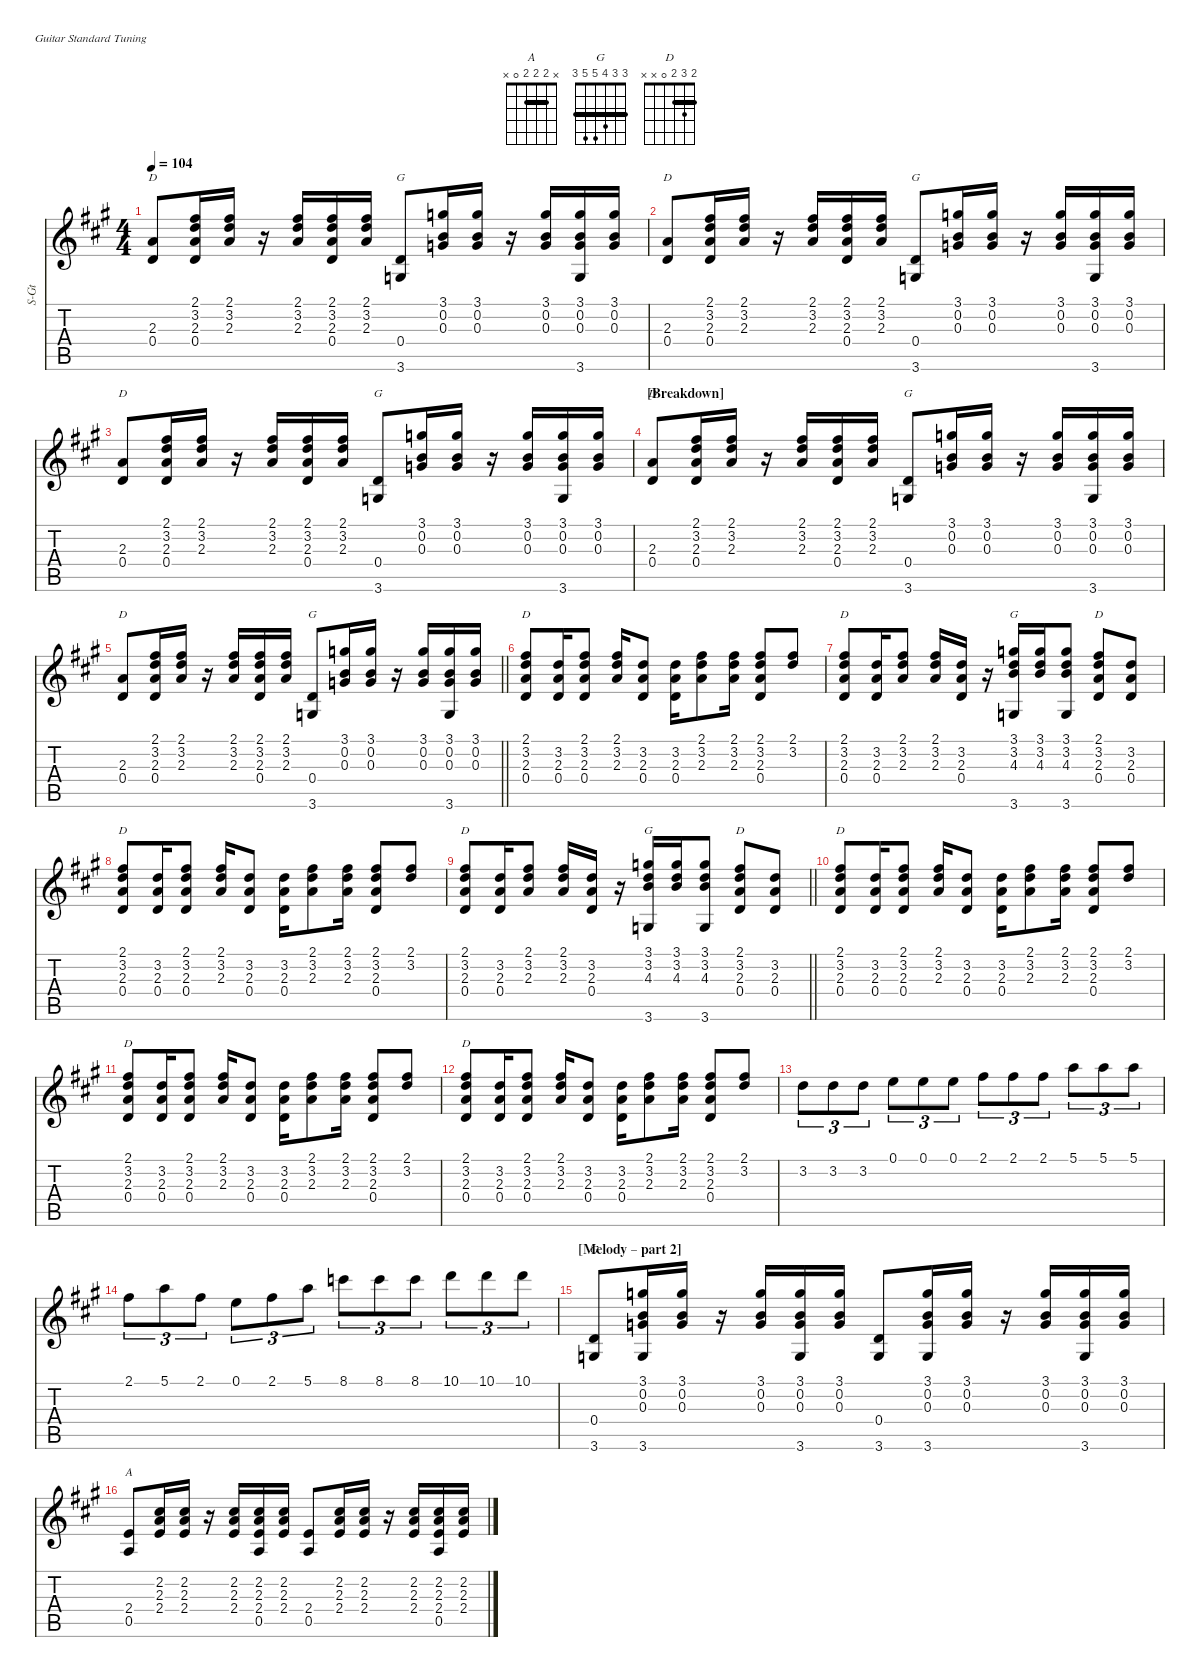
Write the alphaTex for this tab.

\hideDynamics
\bracketExtendMode nobrackets
\otherSystemsTrackNameOrientation horizontal
\track ("Acoustic Guitar" "S-Gt") {instrument acousticguitarsteel}
\staff {score tabs}
\tuning (E4 B3 G3 D3 A2 E2)
\chord ("A" x 2 2 2 0 x) {showfingering false barre (2 2)}
\chord ("G" 3 0 0 0 x 3) {showfingering false}
\chord ("D" 2 3 2 0 x x) {showfingering false barre 2}
\chord ("G" 3 3 4 5 5 3) {showfingering false barre (3 3)}
\ts (4 4)
\tempo 104
\clef g2
\ks a
(2.3{acc forcenatural} 0.4{acc forcenatural}).8{ch "D" dy f beam Up} (2.1{acc #} 3.2{acc forcenatural} 2.3{acc forcenatural} 0.4{acc forcenatural}).16{beam Up} (2.1{acc #} 3.2{acc forcenatural} 2.3{acc forcenatural}).16{beam Up} r.16{beam Up} (2.1{acc #} 3.2{acc forcenatural} 2.3{acc forcenatural}).16{beam Down} (2.1{acc #} 3.2{acc forcenatural} 2.3{acc forcenatural} 0.4{acc forcenatural}).16{beam Down} (2.1{acc #} 3.2{acc forcenatural} 2.3{acc forcenatural}).16{beam Down} (0.4{acc forcenatural} 3.6{acc forcenatural}).8{ch "G" beam Up} (3.1{acc forcenatural} 0.2{acc forcenatural} 0.3{acc forcenatural}).16{beam Up} (3.1{acc forcenatural} 0.2{acc forcenatural} 0.3{acc forcenatural}).16{beam Up} r.16{beam Up} (3.1{acc forcenatural} 0.2{acc forcenatural} 0.3{acc forcenatural}).16{beam Down} (3.1{acc forcenatural} 0.2{acc forcenatural} 0.3{acc forcenatural} 3.6{acc forcenatural}).16{beam Down} (3.1{acc forcenatural} 0.2{acc forcenatural} 0.3{acc forcenatural}).16{beam Down} |
(2.3{acc forcenatural} 0.4{acc forcenatural}).8{ch "D" beam Up} (2.1{acc #} 3.2{acc forcenatural} 2.3{acc forcenatural} 0.4{acc forcenatural}).16{beam Up} (2.1{acc #} 3.2{acc forcenatural} 2.3{acc forcenatural}).16{beam Up} r.16{beam Up} (2.1{acc #} 3.2{acc forcenatural} 2.3{acc forcenatural}).16{beam Down} (2.1{acc #} 3.2{acc forcenatural} 2.3{acc forcenatural} 0.4{acc forcenatural}).16{beam Down} (2.1{acc #} 3.2{acc forcenatural} 2.3{acc forcenatural}).16{beam Down} (0.4{acc forcenatural} 3.6{acc forcenatural}).8{ch "G" beam Up} (3.1{acc forcenatural} 0.2{acc forcenatural} 0.3{acc forcenatural}).16{beam Up} (3.1{acc forcenatural} 0.2{acc forcenatural} 0.3{acc forcenatural}).16{beam Up} r.16{beam Up} (3.1{acc forcenatural} 0.2{acc forcenatural} 0.3{acc forcenatural}).16{beam Down} (3.1{acc forcenatural} 0.2{acc forcenatural} 0.3{acc forcenatural} 3.6{acc forcenatural}).16{beam Down} (3.1{acc forcenatural} 0.2{acc forcenatural} 0.3{acc forcenatural}).16{beam Down} |
(2.3{acc forcenatural} 0.4{acc forcenatural}).8{ch "D" beam Up} (2.1{acc #} 3.2{acc forcenatural} 2.3{acc forcenatural} 0.4{acc forcenatural}).16{beam Up} (2.1{acc #} 3.2{acc forcenatural} 2.3{acc forcenatural}).16{beam Up} r.16{beam Up} (2.1{acc #} 3.2{acc forcenatural} 2.3{acc forcenatural}).16{beam Down} (2.1{acc #} 3.2{acc forcenatural} 2.3{acc forcenatural} 0.4{acc forcenatural}).16{beam Down} (2.1{acc #} 3.2{acc forcenatural} 2.3{acc forcenatural}).16{beam Down} (0.4{acc forcenatural} 3.6{acc forcenatural}).8{ch "G" beam Up} (3.1{acc forcenatural} 0.2{acc forcenatural} 0.3{acc forcenatural}).16{beam Up} (3.1{acc forcenatural} 0.2{acc forcenatural} 0.3{acc forcenatural}).16{beam Up} r.16{beam Up} (3.1{acc forcenatural} 0.2{acc forcenatural} 0.3{acc forcenatural}).16{beam Down} (3.1{acc forcenatural} 0.2{acc forcenatural} 0.3{acc forcenatural} 3.6{acc forcenatural}).16{beam Down} (3.1{acc forcenatural} 0.2{acc forcenatural} 0.3{acc forcenatural}).16{beam Down} |
\section ("" "[Breakdown]")
(2.3{acc forcenatural} 0.4{acc forcenatural}).8{ch "D" beam Up} (2.1{acc #} 3.2{acc forcenatural} 2.3{acc forcenatural} 0.4{acc forcenatural}).16{beam Up} (2.1{acc #} 3.2{acc forcenatural} 2.3{acc forcenatural}).16{beam Up} r.16{beam Up} (2.1{acc #} 3.2{acc forcenatural} 2.3{acc forcenatural}).16{beam Down} (2.1{acc #} 3.2{acc forcenatural} 2.3{acc forcenatural} 0.4{acc forcenatural}).16{beam Down} (2.1{acc #} 3.2{acc forcenatural} 2.3{acc forcenatural}).16{beam Down} (0.4{acc forcenatural} 3.6{acc forcenatural}).8{ch "G" beam Up} (3.1{acc forcenatural} 0.2{acc forcenatural} 0.3{acc forcenatural}).16{beam Up} (3.1{acc forcenatural} 0.2{acc forcenatural} 0.3{acc forcenatural}).16{beam Up} r.16{beam Up} (3.1{acc forcenatural} 0.2{acc forcenatural} 0.3{acc forcenatural}).16{beam Down} (3.1{acc forcenatural} 0.2{acc forcenatural} 0.3{acc forcenatural} 3.6{acc forcenatural}).16{beam Down} (3.1{acc forcenatural} 0.2{acc forcenatural} 0.3{acc forcenatural}).16{beam Down} |
\barLineRight lightlight
(2.3{acc forcenatural} 0.4{acc forcenatural}).8{ch "D" beam Up} (2.1{acc #} 3.2{acc forcenatural} 2.3{acc forcenatural} 0.4{acc forcenatural}).16{beam Up} (2.1{acc #} 3.2{acc forcenatural} 2.3{acc forcenatural}).16{beam Up} r.16{beam Up} (2.1{acc #} 3.2{acc forcenatural} 2.3{acc forcenatural}).16{beam Down} (2.1{acc #} 3.2{acc forcenatural} 2.3{acc forcenatural} 0.4{acc forcenatural}).16{beam Down} (2.1{acc #} 3.2{acc forcenatural} 2.3{acc forcenatural}).16{beam Down} (0.4{acc forcenatural} 3.6{acc forcenatural}).8{ch "G" beam Up} (3.1{acc forcenatural} 0.2{acc forcenatural} 0.3{acc forcenatural}).16{beam Up} (3.1{acc forcenatural} 0.2{acc forcenatural} 0.3{acc forcenatural}).16{beam Up} r.16{beam Up} (3.1{acc forcenatural} 0.2{acc forcenatural} 0.3{acc forcenatural}).16{beam Down} (3.1{acc forcenatural} 0.2{acc forcenatural} 0.3{acc forcenatural} 3.6{acc forcenatural}).16{beam Down} (3.1{acc forcenatural} 0.2{acc forcenatural} 0.3{acc forcenatural}).16{beam Down} |
(2.1{acc #} 3.2{acc forcenatural} 2.3{acc forcenatural} 0.4{acc forcenatural}).8{ch "D" beam Up} (3.2{acc forcenatural} 2.3{acc forcenatural} 0.4{acc forcenatural}).16{beam Up} (2.1{acc #} 3.2{acc forcenatural} 2.3{acc forcenatural} 0.4{acc forcenatural}).8{beam Up} (2.1{acc #} 3.2{acc forcenatural} 2.3{acc forcenatural}).16{beam Up} (3.2{acc forcenatural} 2.3{acc forcenatural} 0.4{acc forcenatural}).8{beam Up} (3.2{acc forcenatural} 2.3{acc forcenatural} 0.4{acc forcenatural}).16{beam Down} (2.1{acc #} 3.2{acc forcenatural} 2.3{acc forcenatural}).8{beam Down} (2.1{acc #} 3.2{acc forcenatural} 2.3{acc forcenatural}).16{beam Down} (2.1{acc #} 3.2{acc forcenatural} 2.3{acc forcenatural} 0.4{acc forcenatural}).8{beam Up} (2.1{acc #} 3.2{acc forcenatural}).8{beam Up} |
(2.1{acc #} 3.2{acc forcenatural} 2.3{acc forcenatural} 0.4{acc forcenatural}).8{ch "D" beam Up} (3.2{acc forcenatural} 2.3{acc forcenatural} 0.4{acc forcenatural}).16{beam Up} (2.1{acc #} 3.2{acc forcenatural} 2.3{acc forcenatural}).8{beam Up} (2.1{acc #} 3.2{acc forcenatural} 2.3{acc forcenatural}).16{beam Up} (3.2{acc forcenatural} 2.3{acc forcenatural} 0.4{acc forcenatural}).16{beam Up} r.16{beam Up} (3.1{acc forcenatural} 3.2{acc forcenatural} 4.3{acc forcenatural} 3.6{acc forcenatural}).16{ch "G" beam Up} (3.1{acc forcenatural} 3.2{acc forcenatural} 4.3{acc forcenatural}).16{beam Up} (3.1{acc forcenatural} 3.2{acc forcenatural} 4.3{acc forcenatural} 3.6{acc forcenatural}).8{beam Up} (2.1{acc #} 3.2{acc forcenatural} 2.3{acc forcenatural} 0.4{acc forcenatural}).8{ch "D" beam Up} (3.2{acc forcenatural} 2.3{acc forcenatural} 0.4{acc forcenatural}).8{beam Up} |
(2.1{acc #} 3.2{acc forcenatural} 2.3{acc forcenatural} 0.4{acc forcenatural}).8{ch "D" beam Up} (3.2{acc forcenatural} 2.3{acc forcenatural} 0.4{acc forcenatural}).16{beam Up} (2.1{acc #} 3.2{acc forcenatural} 2.3{acc forcenatural} 0.4{acc forcenatural}).8{beam Up} (2.1{acc #} 3.2{acc forcenatural} 2.3{acc forcenatural}).16{beam Up} (3.2{acc forcenatural} 2.3{acc forcenatural} 0.4{acc forcenatural}).8{beam Up} (3.2{acc forcenatural} 2.3{acc forcenatural} 0.4{acc forcenatural}).16{beam Down} (2.1{acc #} 3.2{acc forcenatural} 2.3{acc forcenatural}).8{beam Down} (2.1{acc #} 3.2{acc forcenatural} 2.3{acc forcenatural}).16{beam Down} (2.1{acc #} 3.2{acc forcenatural} 2.3{acc forcenatural} 0.4{acc forcenatural}).8{beam Up} (2.1{acc #} 3.2{acc forcenatural}).8{beam Up} |
\barLineRight lightlight
(2.1{acc #} 3.2{acc forcenatural} 2.3{acc forcenatural} 0.4{acc forcenatural}).8{ch "D" beam Up} (3.2{acc forcenatural} 2.3{acc forcenatural} 0.4{acc forcenatural}).16{beam Up} (2.1{acc #} 3.2{acc forcenatural} 2.3{acc forcenatural}).8{beam Up} (2.1{acc #} 3.2{acc forcenatural} 2.3{acc forcenatural}).16{beam Up} (3.2{acc forcenatural} 2.3{acc forcenatural} 0.4{acc forcenatural}).16{beam Up} r.16{beam Up} (3.1{acc forcenatural} 3.2{acc forcenatural} 4.3{acc forcenatural} 3.6{acc forcenatural}).16{ch "G" beam Up} (3.1{acc forcenatural} 3.2{acc forcenatural} 4.3{acc forcenatural}).16{beam Up} (3.1{acc forcenatural} 3.2{acc forcenatural} 4.3{acc forcenatural} 3.6{acc forcenatural}).8{beam Up} (2.1{acc #} 3.2{acc forcenatural} 2.3{acc forcenatural} 0.4{acc forcenatural}).8{ch "D" beam Up} (3.2{acc forcenatural} 2.3{acc forcenatural} 0.4{acc forcenatural}).8{beam Up} |
(2.1{acc #} 3.2{acc forcenatural} 2.3{acc forcenatural} 0.4{acc forcenatural}).8{ch "D" beam Up} (3.2{acc forcenatural} 2.3{acc forcenatural} 0.4{acc forcenatural}).16{beam Up} (2.1{acc #} 3.2{acc forcenatural} 2.3{acc forcenatural} 0.4{acc forcenatural}).8{beam Up} (2.1{acc #} 3.2{acc forcenatural} 2.3{acc forcenatural}).16{beam Up} (3.2{acc forcenatural} 2.3{acc forcenatural} 0.4{acc forcenatural}).8{beam Up} (3.2{acc forcenatural} 2.3{acc forcenatural} 0.4{acc forcenatural}).16{beam Down} (2.1{acc #} 3.2{acc forcenatural} 2.3{acc forcenatural}).8{beam Down} (2.1{acc #} 3.2{acc forcenatural} 2.3{acc forcenatural}).16{beam Down} (2.1{acc #} 3.2{acc forcenatural} 2.3{acc forcenatural} 0.4{acc forcenatural}).8{beam Up} (2.1{acc #} 3.2{acc forcenatural}).8{beam Up} |
(2.1{acc #} 3.2{acc forcenatural} 2.3{acc forcenatural} 0.4{acc forcenatural}).8{ch "D" beam Up} (3.2{acc forcenatural} 2.3{acc forcenatural} 0.4{acc forcenatural}).16{beam Up} (2.1{acc #} 3.2{acc forcenatural} 2.3{acc forcenatural} 0.4{acc forcenatural}).8{beam Up} (2.1{acc #} 3.2{acc forcenatural} 2.3{acc forcenatural}).16{beam Up} (3.2{acc forcenatural} 2.3{acc forcenatural} 0.4{acc forcenatural}).8{beam Up} (3.2{acc forcenatural} 2.3{acc forcenatural} 0.4{acc forcenatural}).16{beam Down} (2.1{acc #} 3.2{acc forcenatural} 2.3{acc forcenatural}).8{beam Down} (2.1{acc #} 3.2{acc forcenatural} 2.3{acc forcenatural}).16{beam Down} (2.1{acc #} 3.2{acc forcenatural} 2.3{acc forcenatural} 0.4{acc forcenatural}).8{beam Up} (2.1{acc #} 3.2{acc forcenatural}).8{beam Up} |
(2.1{acc #} 3.2{acc forcenatural} 2.3{acc forcenatural} 0.4{acc forcenatural}).8{ch "D" beam Up} (3.2{acc forcenatural} 2.3{acc forcenatural} 0.4{acc forcenatural}).16{beam Up} (2.1{acc #} 3.2{acc forcenatural} 2.3{acc forcenatural} 0.4{acc forcenatural}).8{beam Up} (2.1{acc #} 3.2{acc forcenatural} 2.3{acc forcenatural}).16{beam Up} (3.2{acc forcenatural} 2.3{acc forcenatural} 0.4{acc forcenatural}).8{beam Up} (3.2{acc forcenatural} 2.3{acc forcenatural} 0.4{acc forcenatural}).16{beam Down} (2.1{acc #} 3.2{acc forcenatural} 2.3{acc forcenatural}).8{beam Down} (2.1{acc #} 3.2{acc forcenatural} 2.3{acc forcenatural}).16{beam Down} (2.1{acc #} 3.2{acc forcenatural} 2.3{acc forcenatural} 0.4{acc forcenatural}).8{beam Up} (2.1{acc #} 3.2{acc forcenatural}).8{beam Up} |
3.2{acc forcenatural}.8{tu (3 2) beam Down} 3.2{acc forcenatural}.8{tu (3 2) beam Down} 3.2{acc forcenatural}.8{tu (3 2) beam Down} 0.1{acc forcenatural}.8{tu (3 2) beam Down} 0.1{acc forcenatural}.8{tu (3 2) beam Down} 0.1{acc forcenatural}.8{tu (3 2) beam Down} 2.1{acc #}.8{tu (3 2) beam Down} 2.1{acc #}.8{tu (3 2) beam Down} 2.1{acc #}.8{tu (3 2) beam Down} 5.1{acc forcenatural}.8{tu (3 2) beam Down} 5.1{acc forcenatural}.8{tu (3 2) beam Down} 5.1{acc forcenatural}.8{tu (3 2) beam Down} |
2.1{acc #}.8{tu (3 2) beam Down} 5.1{acc forcenatural}.8{tu (3 2) beam Down} 2.1{acc #}.8{tu (3 2) beam Down} 0.1{acc forcenatural}.8{tu (3 2) beam Down} 2.1{acc #}.8{tu (3 2) beam Down} 5.1{acc forcenatural}.8{tu (3 2) beam Down} 8.1{acc forcenatural}.8{tu (3 2) beam Down} 8.1{acc forcenatural}.8{tu (3 2) beam Down} 8.1{acc forcenatural}.8{tu (3 2) beam Down} 10.1{acc forcenatural}.8{tu (3 2) beam Down} 10.1{acc forcenatural}.8{tu (3 2) beam Down} 10.1{acc forcenatural}.8{tu (3 2) beam Down} |
\section ("" "[Melody – part 2] ")
(0.4{acc forcenatural} 3.6{acc forcenatural}).8{ch "G" beam Up} (3.1{acc forcenatural} 0.2{acc forcenatural} 0.3{acc forcenatural} 3.6{acc forcenatural}).16{beam Up} (3.1{acc forcenatural} 0.2{acc forcenatural} 0.3{acc forcenatural}).16{beam Up} r.16{beam Up} (3.1{acc forcenatural} 0.2{acc forcenatural} 0.3{acc forcenatural}).16{beam Down} (3.1{acc forcenatural} 0.2{acc forcenatural} 0.3{acc forcenatural} 3.6{acc forcenatural}).16{beam Down} (3.1{acc forcenatural} 0.2{acc forcenatural} 0.3{acc forcenatural}).16{beam Down} (0.4{acc forcenatural} 3.6{acc forcenatural}).8{beam Up} (3.1{acc forcenatural} 0.2{acc forcenatural} 0.3{acc forcenatural} 3.6{acc forcenatural}).16{beam Up} (3.1{acc forcenatural} 0.2{acc forcenatural} 0.3{acc forcenatural}).16{beam Up} r.16{beam Up} (3.1{acc forcenatural} 0.2{acc forcenatural} 0.3{acc forcenatural}).16{beam Down} (3.1{acc forcenatural} 0.2{acc forcenatural} 0.3{acc forcenatural} 3.6{acc forcenatural}).16{beam Down} (3.1{acc forcenatural} 0.2{acc forcenatural} 0.3{acc forcenatural}).16{beam Down} |
(2.4{acc forcenatural} 0.5{acc forcenatural}).8{ch "A" beam Up} (2.2{acc #} 2.3{acc forcenatural} 2.4{acc forcenatural}).16{beam Up} (2.2{acc #} 2.3{acc forcenatural} 2.4{acc forcenatural}).16{beam Up} r.16{beam Up} (2.2{acc #} 2.3{acc forcenatural} 2.4{acc forcenatural}).16{beam Up} (2.2{acc #} 2.3{acc forcenatural} 2.4{acc forcenatural} 0.5{acc forcenatural}).16{beam Up} (2.2{acc #} 2.3{acc forcenatural} 2.4{acc forcenatural}).16{beam Up} (2.4{acc forcenatural} 0.5{acc forcenatural}).8{beam Up} (2.2{acc #} 2.3{acc forcenatural} 2.4{acc forcenatural}).16{beam Up} (2.2{acc #} 2.3{acc forcenatural} 2.4{acc forcenatural}).16{beam Up} r.16{beam Up} (2.2{acc #} 2.3{acc forcenatural} 2.4{acc forcenatural}).16{beam Up} (2.2{acc #} 2.3{acc forcenatural} 2.4{acc forcenatural} 0.5{acc forcenatural}).16{beam Up} (2.2{acc #} 2.3{acc forcenatural} 2.4{acc forcenatural}).16{beam Up}
